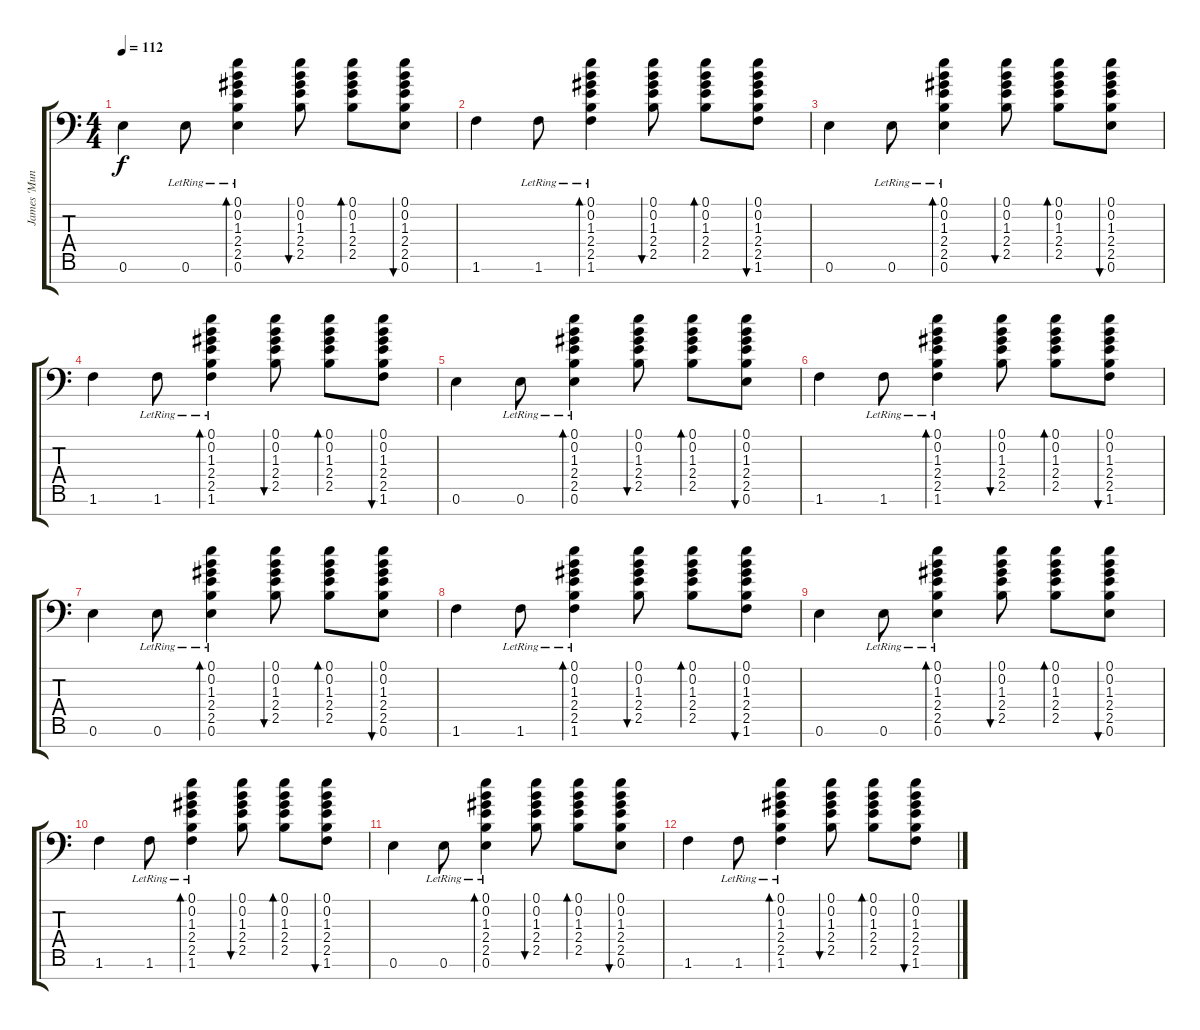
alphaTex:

\track ("James 'Munky' Shaffer" "James 'Mun") {instrument electricguitarclean}
\staff {score tabs}
\tuning (E4 B3 G3 D3 A2 E2 C-1) {hide}
\ts (4 4)
\tempo 112
\clef f4
\ks c
0.6.4{dy f volume 7 instrument electricguitarclean} 0.6{lr}.8 (0.1 0.2 1.3 2.4 2.5 0.6{lr}).4{bd 120} (0.1 0.2 1.3 2.4 2.5).8{bu 60} (0.1 0.2 1.3 2.4 2.5).8{bd 60} (0.1 0.2 1.3 2.4 2.5 0.6).8{bu 60} |
1.6.4{volume 7} 1.6{lr}.8 (0.1 0.2 1.3 2.4 2.5 1.6{lr}).4{bd 120} (0.1 0.2 1.3 2.4 2.5).8{bu 60} (0.1 0.2 1.3 2.4 2.5).8{bd 60} (0.1 0.2 1.3 2.4 2.5 1.6).8{bu 60} |
0.6.4{volume 7} 0.6{lr}.8 (0.1 0.2 1.3 2.4 2.5 0.6{lr}).4{bd 120} (0.1 0.2 1.3 2.4 2.5).8{bu 60} (0.1 0.2 1.3 2.4 2.5).8{bd 60} (0.1 0.2 1.3 2.4 2.5 0.6).8{bu 60} |
1.6.4{volume 7} 1.6{lr}.8 (0.1 0.2 1.3 2.4 2.5 1.6{lr}).4{bd 120} (0.1 0.2 1.3 2.4 2.5).8{bu 60} (0.1 0.2 1.3 2.4 2.5).8{bd 60} (0.1 0.2 1.3 2.4 2.5 1.6).8{bu 60} |
0.6.4{volume 7} 0.6{lr}.8 (0.1 0.2 1.3 2.4 2.5 0.6{lr}).4{bd 120} (0.1 0.2 1.3 2.4 2.5).8{bu 60} (0.1 0.2 1.3 2.4 2.5).8{bd 60} (0.1 0.2 1.3 2.4 2.5 0.6).8{bu 60} |
1.6.4{volume 7} 1.6{lr}.8 (0.1 0.2 1.3 2.4 2.5 1.6{lr}).4{bd 120} (0.1 0.2 1.3 2.4 2.5).8{bu 60} (0.1 0.2 1.3 2.4 2.5).8{bd 60} (0.1 0.2 1.3 2.4 2.5 1.6).8{bu 60} |
0.6.4{volume 7} 0.6{lr}.8 (0.1 0.2 1.3 2.4 2.5 0.6{lr}).4{bd 120} (0.1 0.2 1.3 2.4 2.5).8{bu 60} (0.1 0.2 1.3 2.4 2.5).8{bd 60} (0.1 0.2 1.3 2.4 2.5 0.6).8{bu 60} |
1.6.4{volume 7} 1.6{lr}.8 (0.1 0.2 1.3 2.4 2.5 1.6{lr}).4{bd 120} (0.1 0.2 1.3 2.4 2.5).8{bu 60} (0.1 0.2 1.3 2.4 2.5).8{bd 60} (0.1 0.2 1.3 2.4 2.5 1.6).8{bu 60} |
0.6.4{volume 7} 0.6{lr}.8 (0.1 0.2 1.3 2.4 2.5 0.6{lr}).4{bd 120} (0.1 0.2 1.3 2.4 2.5).8{bu 60} (0.1 0.2 1.3 2.4 2.5).8{bd 60} (0.1 0.2 1.3 2.4 2.5 0.6).8{bu 60} |
1.6.4{volume 7} 1.6{lr}.8 (0.1 0.2 1.3 2.4 2.5 1.6{lr}).4{bd 120} (0.1 0.2 1.3 2.4 2.5).8{bu 60} (0.1 0.2 1.3 2.4 2.5).8{bd 60} (0.1 0.2 1.3 2.4 2.5 1.6).8{bu 60} |
0.6.4{volume 7} 0.6{lr}.8 (0.1 0.2 1.3 2.4 2.5 0.6{lr}).4{bd 120} (0.1 0.2 1.3 2.4 2.5).8{bu 60} (0.1 0.2 1.3 2.4 2.5).8{bd 60} (0.1 0.2 1.3 2.4 2.5 0.6).8{bu 60} |
1.6.4{volume 7} 1.6{lr}.8 (0.1 0.2 1.3 2.4 2.5 1.6{lr}).4{bd 120} (0.1 0.2 1.3 2.4 2.5).8{bu 60} (0.1 0.2 1.3 2.4 2.5).8{bd 60} (0.1 0.2 1.3 2.4 2.5 1.6).8{bu 60}
